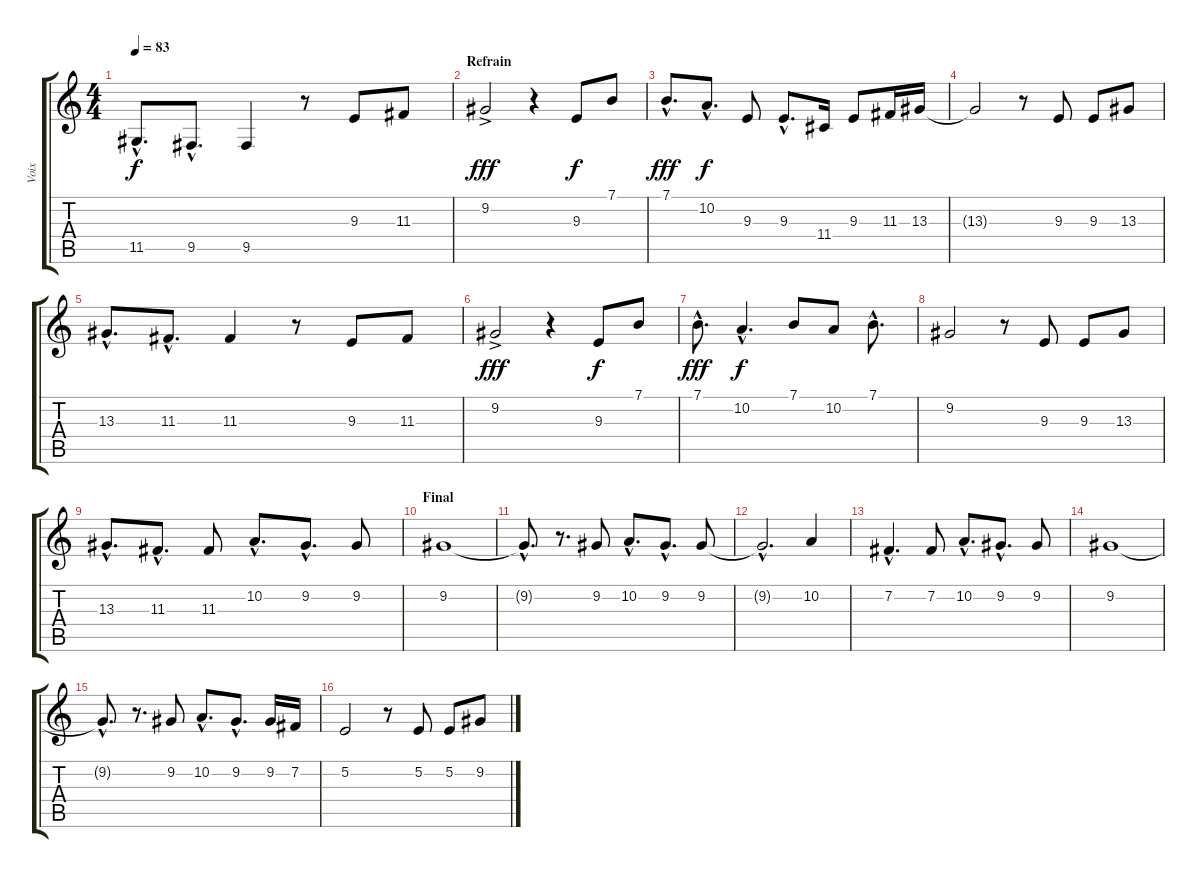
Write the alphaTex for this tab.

\track ("Voix" "Voix") {instrument altosax}
\staff {score tabs}
\tuning (E4 B3 G3 D3 A2 E2) {hide}
\ts (4 4)
\tempo 83
\clef g2
\ks c
11.5{hac}.8{d dy f} 9.5{hac}.8{d} 9.5.4 r.8 9.3.8 11.3.8 |
\section ("" "Refrain")
9.2{ac}.2{dy fff} r.4 9.3.8{dy f} 7.1.8 |
7.1{hac}.8{d dy fff} 10.2{hac}.8{d dy f} 9.3.8 9.3{hac}.8{d} 11.4.16 9.3.8 11.3.16 13.3.16 |
13.3{t}.2 r.8 9.3.8 9.3.8 13.3.8 |
13.3{hac}.8{d} 11.3{hac}.8{d} 11.3.4 r.8 9.3.8 11.3.8 |
9.2{ac}.2{dy fff} r.4 9.3.8{dy f} 7.1.8 |
7.1{hac}.8{d dy fff} 10.2{hac}.4{d dy f} 7.1.8 10.2.8 7.1{hac}.8{d} |
9.2.2 r.8 9.3.8 9.3.8 13.3.8 |
13.3{hac}.8{d} 11.3{hac}.8{d} 11.3.8 10.2{hac}.8{d} 9.2{hac}.8{d} 9.2.8 |
\section ("" "Final")
9.2.1 |
9.2{hac t}.8{d} r.8{d} 9.2.8 10.2{hac}.8{d} 9.2{hac}.8{d} 9.2.8 |
9.2{hac t}.2{d} 10.2.4 |
7.2{hac}.4{d} 7.2.8 10.2{hac}.8{d} 9.2{hac}.8{d} 9.2.8 |
9.2.1 |
9.2{hac t}.8{d} r.8{d} 9.2.8 10.2{hac}.8{d} 9.2{hac}.8{d} 9.2.16 7.2.16 |
5.2.2 r.8 5.2.8 5.2.8 9.2.8
